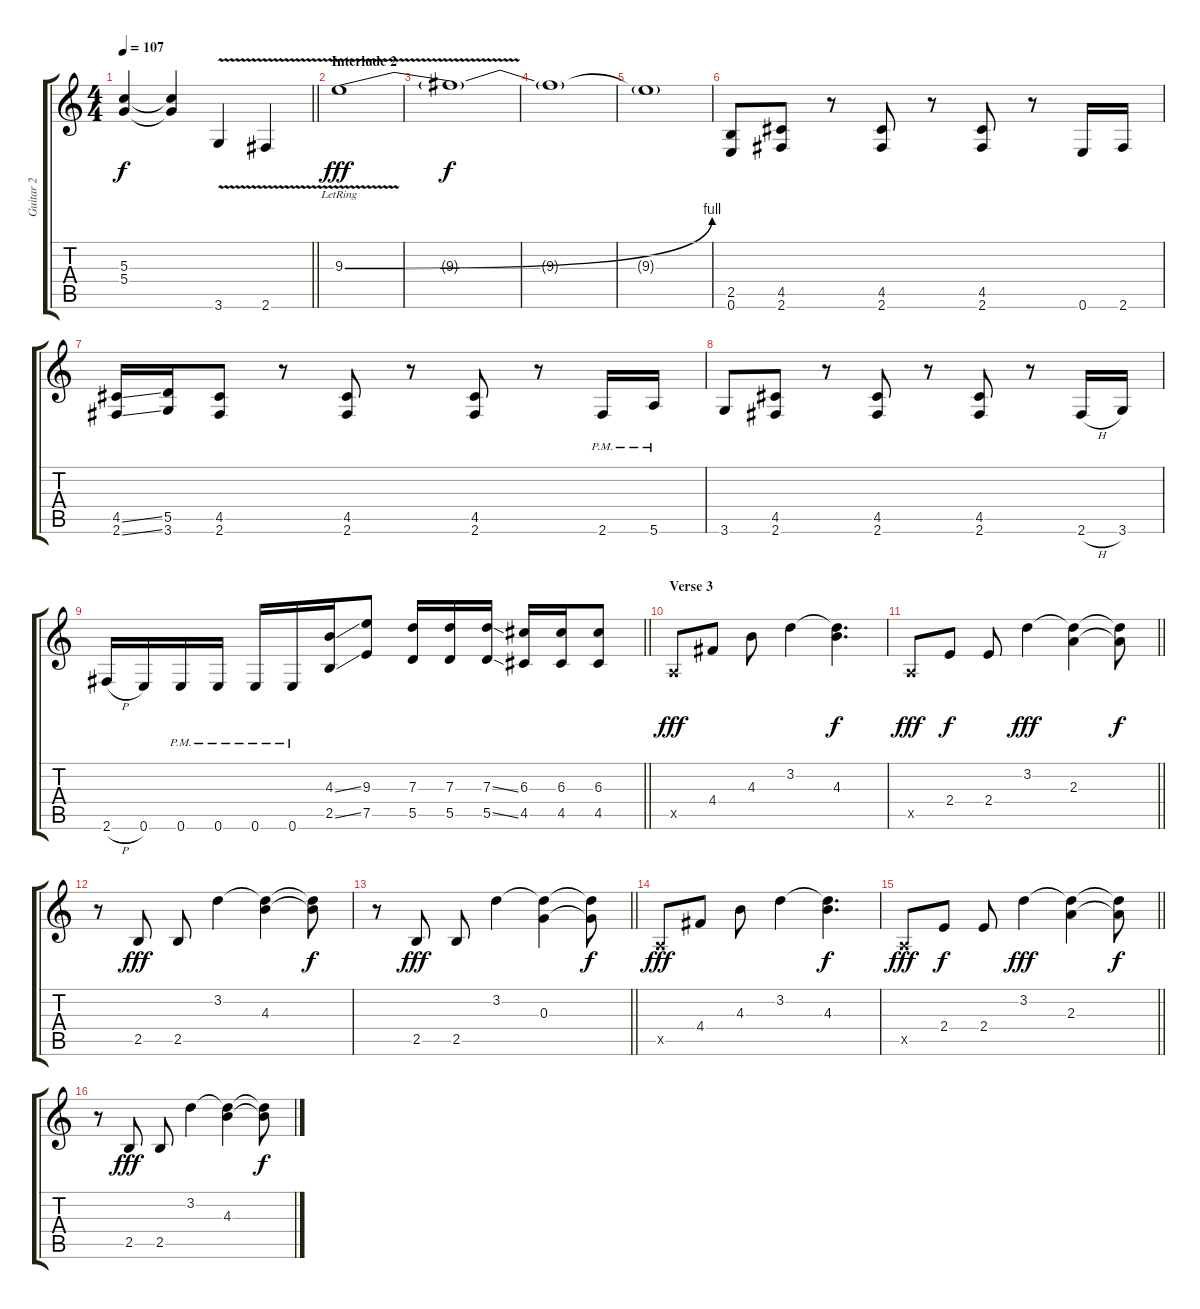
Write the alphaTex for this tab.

\track ("Guitar 2" "Guitar 2") {instrument overdrivenguitar}
\staff {score tabs}
\tuning (E4 B3 G3 D3 A2 E2) {hide}
\ts (4 4)
\tempo 107
\clef g2
\barLineRight lightlight
\ks c
(5.3{t} 5.4{t}).4{dy f} (5.3{t} 5.4{t}).4 3.6{v}.4 2.6{v}.4 |
\section ("" "Interlude 2")
9.3{be (bend 0 0 60 4) v lr}.1{dy fff} |
9.3{t}.1{dy f} |
9.3{t}.1 |
9.3{t}.1 |
(2.5 0.6).8 (4.5 2.6).8 r.8 (4.5 2.6).8 r.8 (4.5 2.6).8 r.8 0.6.16 2.6.16 |
(4.5{ss} 2.6{ss}).16 (5.5 3.6).16 (4.5 2.6).8 r.8 (4.5 2.6).8 r.8 (4.5 2.6).8 r.8 2.6{pm}.16 5.6{pm}.16 |
3.6.8 (4.5 2.6).8 r.8 (4.5 2.6).8 r.8 (4.5 2.6).8 r.8 2.6{h}.16 3.6.16 |
\barLineRight lightlight
2.6{h}.16 0.6.16 0.6{pm}.16 0.6{pm}.16 0.6{pm}.16 0.6{pm}.16 (4.3{ss} 2.5{ss}).16 (9.3 7.5).8 (7.3 5.5).16 (7.3 5.5).16 (7.3{ss} 5.5{ss}).16 (6.3 4.5).16 (6.3 4.5).16 (6.3 4.5).8 |
\section ("" "Verse 3")
0.5{x}.8{dy fff} 4.4.8 4.3.8 3.2.4 (3.2{t} 4.3).4{d dy f} |
\barLineRight lightlight
0.5{x}.8{dy fff} 2.4.8{dy f} 2.4.8 3.2.4{dy fff} (3.2{t} 2.3).4 (3.2{t} 2.3{t}).8{dy f} |
r.8 2.5.8{dy fff} 2.5.8 3.2.4 (3.2{t} 4.3).4 (3.2{t} 4.3{t}).8{dy f} |
\barLineRight lightlight
r.8 2.5.8{dy fff} 2.5.8 3.2.4 (3.2{t} 0.3).4 (3.2{t} 0.3{t}).8{dy f} |
0.5{x}.8{dy fff} 4.4.8 4.3.8 3.2.4 (3.2{t} 4.3).4{d dy f} |
\barLineRight lightlight
0.5{x}.8{dy fff} 2.4.8{dy f} 2.4.8 3.2.4{dy fff} (3.2{t} 2.3).4 (3.2{t} 2.3{t}).8{dy f} |
r.8 2.5.8{dy fff} 2.5.8 3.2.4 (3.2{t} 4.3).4 (3.2{t} 4.3{t}).8{dy f}
